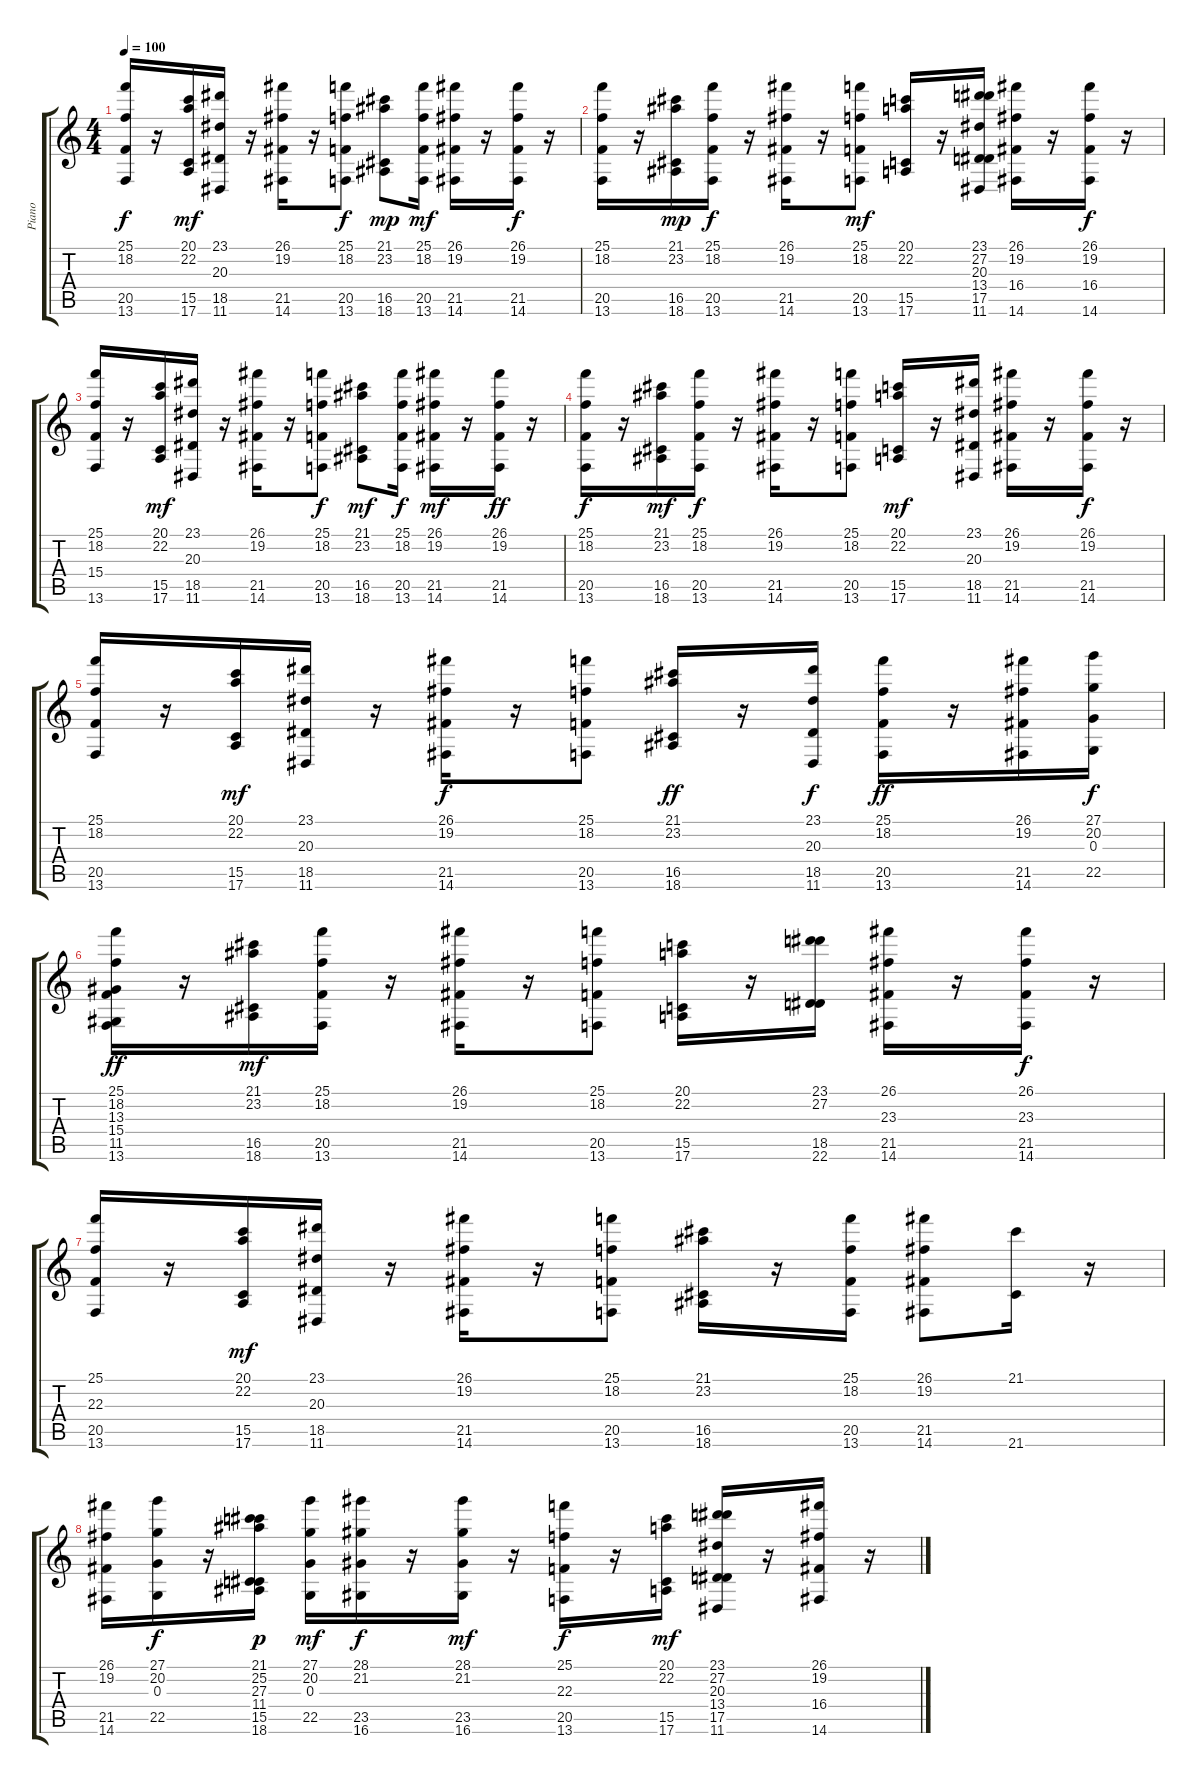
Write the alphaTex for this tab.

\track ("Piano" "Piano") {instrument acousticgrandpiano}
\staff {score tabs}
\tuning (E4 B3 G3 D3 A2 E2) {hide}
\ts (4 4)
\tempo 100
\clef g2
\ks c
(25.1 18.2 20.5 13.6).16{dy f} r.16 (20.1 22.2 15.5 17.6).16{dy mf} (23.1 20.3 18.5 11.6).16 r.16 (26.1 19.2 21.5 14.6).16 r.16 (25.1 18.2 20.5 13.6).8{dy f} (21.1 23.2 16.5 18.6).8{dy mp} (25.1 18.2 20.5 13.6).16{dy mf} (26.1 19.2 21.5 14.6).16 r.16 (26.1 19.2 21.5 14.6).16{dy f} r.16 |
(25.1 18.2 20.5 13.6).16 r.16 (21.1 23.2 16.5 18.6).16{dy mp} (25.1 18.2 20.5 13.6).16{dy f} r.16 (26.1 19.2 21.5 14.6).16 r.16 (25.1 18.2 20.5 13.6).8{dy mf} (20.1 22.2 15.5 17.6).16 r.16 (23.1 27.2 20.3 13.4 17.5 11.6).16 (26.1 19.2 16.4 14.6).16 r.16 (26.1 19.2 16.4 14.6).16{dy f} r.16 |
(25.1 18.2 15.4 13.6).16 r.16 (20.1 22.2 15.5 17.6).16{dy mf} (23.1 20.3 18.5 11.6).16 r.16 (26.1 19.2 21.5 14.6).16 r.16 (25.1 18.2 20.5 13.6).8{dy f} (21.1 23.2 16.5 18.6).8{dy mf} (25.1 18.2 20.5 13.6).16{dy f} (26.1 19.2 21.5 14.6).16{dy mf} r.16 (26.1 19.2 21.5 14.6).16{dy ff} r.16 |
(25.1 18.2 20.5 13.6).16{dy f} r.16 (21.1 23.2 16.5 18.6).16{dy mf} (25.1 18.2 20.5 13.6).16{dy f} r.16 (26.1 19.2 21.5 14.6).16 r.16 (25.1 18.2 20.5 13.6).8 (20.1 22.2 15.5 17.6).16{dy mf} r.16 (23.1 20.3 18.5 11.6).16 (26.1 19.2 21.5 14.6).16 r.16 (26.1 19.2 21.5 14.6).16{dy f} r.16 |
(25.1 18.2 20.5 13.6).16 r.16 (20.1 22.2 15.5 17.6).16{dy mf} (23.1 20.3 18.5 11.6).16 r.16 (26.1 19.2 21.5 14.6).16{dy f} r.16 (25.1 18.2 20.5 13.6).8 (21.1 23.2 16.5 18.6).16{dy ff} r.16 (23.1 20.3 18.5 11.6).16{dy f} (25.1 18.2 20.5 13.6).16{dy ff} r.16 (26.1 19.2 21.5 14.6).16 (27.1 20.2 0.3 22.5).16{dy f} |
(25.1 18.2 13.3 15.4 11.5 13.6).16{dy ff} r.16 (21.1 23.2 16.5 18.6).16{dy mf} (25.1 18.2 20.5 13.6).16 r.16 (26.1 19.2 21.5 14.6).16 r.16 (25.1 18.2 20.5 13.6).8 (20.1 22.2 15.5 17.6).16 r.16 (23.1 27.2 18.5 22.6).16 (26.1 23.3 21.5 14.6).16 r.16 (26.1 23.3 21.5 14.6).16{dy f} r.16 |
(25.1 22.3 20.5 13.6).16 r.16 (20.1 22.2 15.5 17.6).16{dy mf} (23.1 20.3 18.5 11.6).16 r.16 (26.1 19.2 21.5 14.6).16 r.16 (25.1 18.2 20.5 13.6).8 (21.1 23.2 16.5 18.6).16 r.16 (25.1 18.2 20.5 13.6).16 (26.1 19.2 21.5 14.6).8 (21.1 21.6).16 r.16 |
(26.1 19.2 21.5 14.6).16 (27.1 20.2 0.3 22.5).16{dy f} r.16 (21.1 25.2 27.3 11.4 15.5 18.6).16{dy p} (27.1 20.2 0.3 22.5).16{dy mf} (28.1 21.2 23.5 16.6).16{dy f} r.16 (28.1 21.2 23.5 16.6).16{dy mf} r.16 (25.1 22.3 20.5 13.6).16{dy f} r.16 (20.1 22.2 15.5 17.6).16{dy mf} (23.1 27.2 20.3 13.4 17.5 11.6).16 r.16 (26.1 19.2 16.4 14.6).16 r.16
